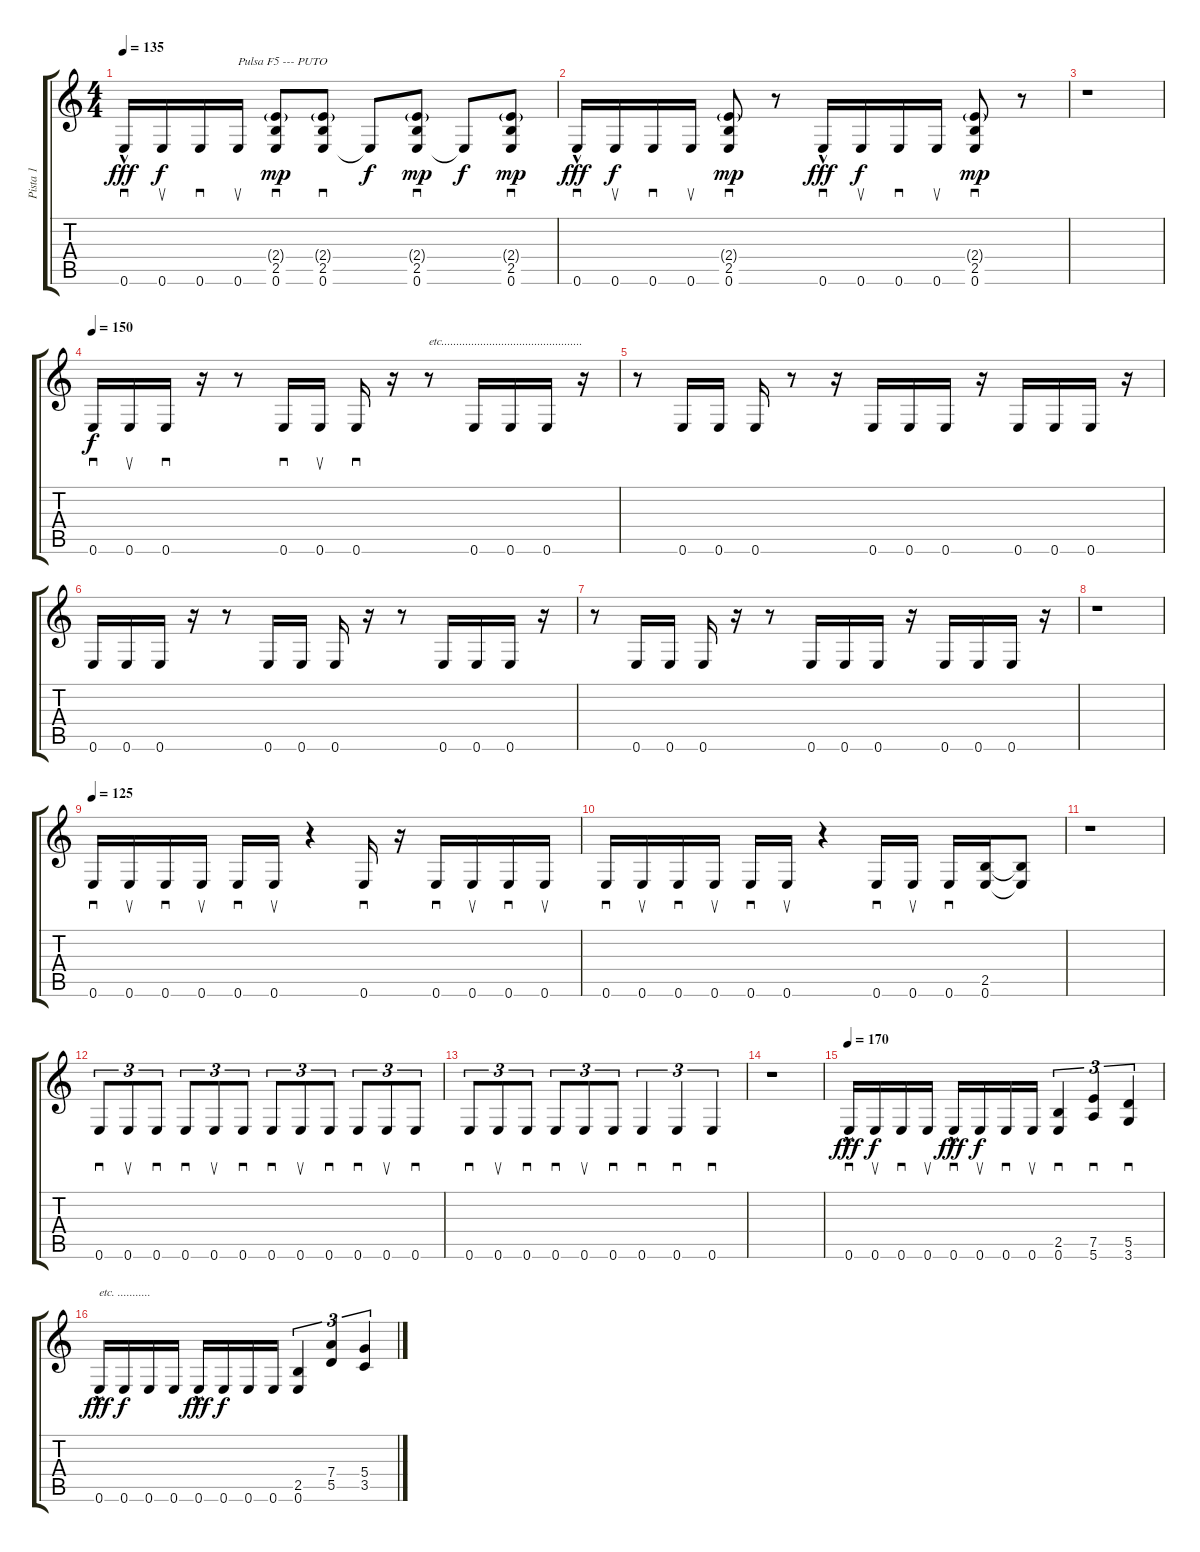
\track ("Pista 1" "Pista 1") {instrument distortionguitar}
\staff {score tabs}
\tuning (E4 B3 G3 D3 A2 E2) {hide}
\ts (4 4)
\tempo 135
\clef g2
\ks c
0.6{hac}.16{sd dy fff instrument distortionguitar} 0.6.16{su dy f} 0.6.16{sd} 0.6.16{su txt "Pulsa F5 --- PUTO"} (2.4{g} 2.5 0.6).8{sd dy mp} (2.4{g} 2.5 0.6).8{sd} 0.6{t}.8{dy f} (2.4{g} 2.5 0.6).8{sd dy mp} 0.6{t}.8{dy f} (2.4{g} 2.5 0.6).8{sd dy mp} |
0.6{hac}.16{sd dy fff} 0.6.16{su dy f} 0.6.16{sd} 0.6.16{su} (2.4{g} 2.5 0.6).8{sd dy mp} r.8 0.6{hac}.16{sd dy fff} 0.6.16{su dy f} 0.6.16{sd} 0.6.16{su} (2.4{g} 2.5 0.6).8{sd dy mp} r.8 |
r.1 |
\tempo 150
0.6.16{sd dy f} 0.6.16{su} 0.6.16{sd} r.16 r.8 0.6.16{sd} 0.6.16{su} 0.6.16{sd} r.16 r.8{txt "etc..............................................."} 0.6.16 0.6.16 0.6.16 r.16 |
r.8 0.6.16 0.6.16 0.6.16 r.8 r.16 0.6.16 0.6.16 0.6.16 r.16 0.6.16 0.6.16 0.6.16 r.16 |
0.6.16 0.6.16 0.6.16 r.16 r.8 0.6.16 0.6.16 0.6.16 r.16 r.8 0.6.16 0.6.16 0.6.16 r.16 |
r.8 0.6.16 0.6.16 0.6.16 r.16 r.8 0.6.16 0.6.16 0.6.16 r.16 0.6.16 0.6.16 0.6.16 r.16 |
r.1 |
\tempo 125
0.6.16{sd} 0.6.16{su} 0.6.16{sd} 0.6.16{su} 0.6.16{sd} 0.6.16{su} r.4 0.6.16{sd} r.16 0.6.16{sd} 0.6.16{su} 0.6.16{sd} 0.6.16{su} |
0.6.16{sd} 0.6.16{su} 0.6.16{sd} 0.6.16{su} 0.6.16{sd} 0.6.16{su} r.4 0.6.16{sd} 0.6.16{su} 0.6.16{sd} (2.5 0.6).16 (2.5{t} 0.6{t}).8 |
r.1 |
0.6.8{sd tu (3 2)} 0.6.8{su tu (3 2)} 0.6.8{sd tu (3 2)} 0.6.8{sd tu (3 2)} 0.6.8{su tu (3 2)} 0.6.8{sd tu (3 2)} 0.6.8{sd tu (3 2)} 0.6.8{su tu (3 2)} 0.6.8{sd tu (3 2)} 0.6.8{sd tu (3 2)} 0.6.8{su tu (3 2)} 0.6.8{sd tu (3 2)} |
0.6.8{sd tu (3 2)} 0.6.8{su tu (3 2)} 0.6.8{sd tu (3 2)} 0.6.8{sd tu (3 2)} 0.6.8{su tu (3 2)} 0.6.8{sd tu (3 2)} 0.6.4{sd tu (3 2)} 0.6.4{sd tu (3 2)} 0.6.4{sd tu (3 2)} |
r.1 |
\tempo 170
0.6{hac}.16{sd dy fff} 0.6.16{su dy f} 0.6.16{sd} 0.6.16{su} 0.6{hac}.16{sd dy fff} 0.6.16{su dy f} 0.6.16{sd} 0.6.16{su} (2.5 0.6).4{sd tu (3 2)} (7.5 5.6).4{sd tu (3 2)} (5.5 3.6).4{sd tu (3 2)} |
0.6{hac}.16{txt "etc. ..........." dy fff} 0.6.16{dy f} 0.6.16 0.6.16 0.6{hac}.16{dy fff} 0.6.16{dy f} 0.6.16 0.6.16 (2.5 0.6).4{tu (3 2)} (7.4 5.5).4{tu (3 2)} (5.4 3.5).4{tu (3 2)}
